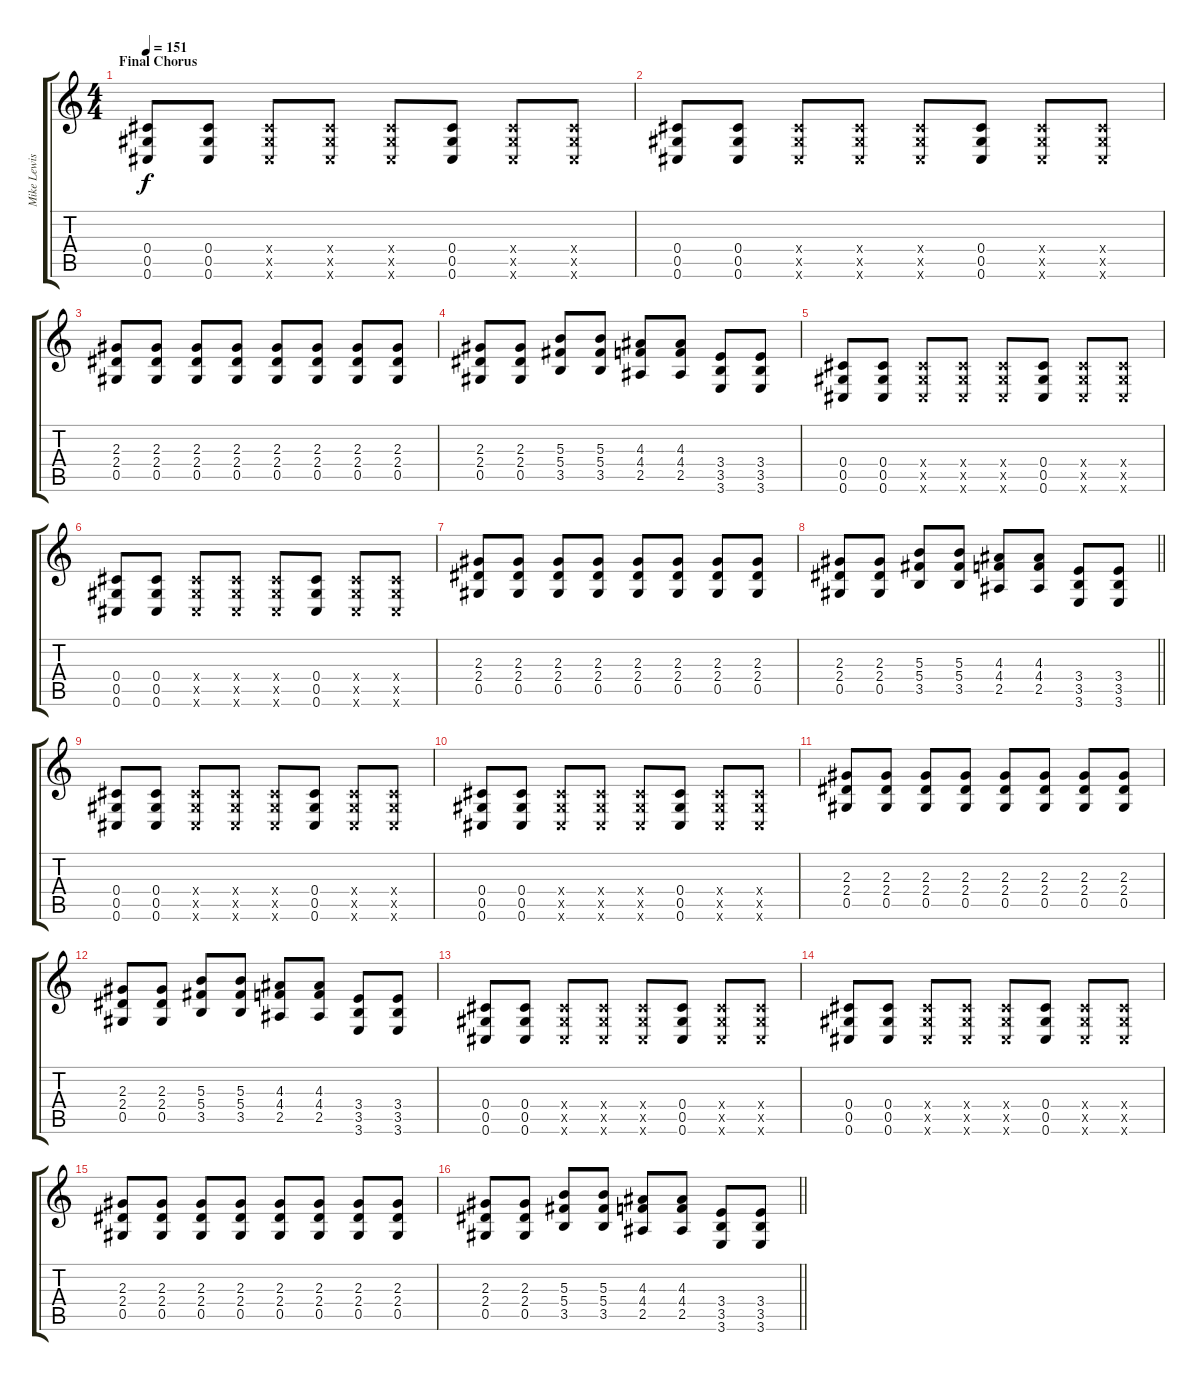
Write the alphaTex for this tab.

\track ("Mike Lewis [Rhythm Guitar R]" "Mike Lewis") {instrument overdrivenguitar}
\staff {score tabs}
\tuning (Eb4 Bb3 Gb3 Db3 Ab2 Db2) {hide}
\ts (4 4)
\section ("" "Final Chorus")
\tempo 151
\clef g2
\ks c
(0.4 0.5 0.6).8{dy f} (0.4 0.5 0.6).8 (0.4{x} 0.5{x} 0.6{x}).8 (0.4{x} 0.5{x} 0.6{x}).8 (0.4{x} 0.5{x} 0.6{x}).8 (0.4 0.5 0.6).8 (0.4{x} 0.5{x} 0.6{x}).8 (0.4{x} 0.5{x} 0.6{x}).8 |
(0.4 0.5 0.6).8 (0.4 0.5 0.6).8 (0.4{x} 0.5{x} 0.6{x}).8 (0.4{x} 0.5{x} 0.6{x}).8 (0.4{x} 0.5{x} 0.6{x}).8 (0.4 0.5 0.6).8 (0.4{x} 0.5{x} 0.6{x}).8 (0.4{x} 0.5{x} 0.6{x}).8 |
(2.3 2.4 0.5).8 (2.3 2.4 0.5).8 (2.3 2.4 0.5).8 (2.3 2.4 0.5).8 (2.3 2.4 0.5).8 (2.3 2.4 0.5).8 (2.3 2.4 0.5).8 (2.3 2.4 0.5).8 |
(2.3 2.4 0.5).8 (2.3 2.4 0.5).8 (5.3 5.4 3.5).8 (5.3 5.4 3.5).8 (4.3 4.4 2.5).8 (4.3 4.4 2.5).8 (3.4 3.5 3.6).8 (3.4 3.5 3.6).8 |
(0.4 0.5 0.6).8 (0.4 0.5 0.6).8 (0.4{x} 0.5{x} 0.6{x}).8 (0.4{x} 0.5{x} 0.6{x}).8 (0.4{x} 0.5{x} 0.6{x}).8 (0.4 0.5 0.6).8 (0.4{x} 0.5{x} 0.6{x}).8 (0.4{x} 0.5{x} 0.6{x}).8 |
(0.4 0.5 0.6).8 (0.4 0.5 0.6).8 (0.4{x} 0.5{x} 0.6{x}).8 (0.4{x} 0.5{x} 0.6{x}).8 (0.4{x} 0.5{x} 0.6{x}).8 (0.4 0.5 0.6).8 (0.4{x} 0.5{x} 0.6{x}).8 (0.4{x} 0.5{x} 0.6{x}).8 |
(2.3 2.4 0.5).8 (2.3 2.4 0.5).8 (2.3 2.4 0.5).8 (2.3 2.4 0.5).8 (2.3 2.4 0.5).8 (2.3 2.4 0.5).8 (2.3 2.4 0.5).8 (2.3 2.4 0.5).8 |
\barLineRight lightlight
(2.3 2.4 0.5).8 (2.3 2.4 0.5).8 (5.3 5.4 3.5).8 (5.3 5.4 3.5).8 (4.3 4.4 2.5).8 (4.3 4.4 2.5).8 (3.4 3.5 3.6).8 (3.4 3.5 3.6).8 |
(0.4 0.5 0.6).8 (0.4 0.5 0.6).8 (0.4{x} 0.5{x} 0.6{x}).8 (0.4{x} 0.5{x} 0.6{x}).8 (0.4{x} 0.5{x} 0.6{x}).8 (0.4 0.5 0.6).8 (0.4{x} 0.5{x} 0.6{x}).8 (0.4{x} 0.5{x} 0.6{x}).8 |
(0.4 0.5 0.6).8 (0.4 0.5 0.6).8 (0.4{x} 0.5{x} 0.6{x}).8 (0.4{x} 0.5{x} 0.6{x}).8 (0.4{x} 0.5{x} 0.6{x}).8 (0.4 0.5 0.6).8 (0.4{x} 0.5{x} 0.6{x}).8 (0.4{x} 0.5{x} 0.6{x}).8 |
(2.3 2.4 0.5).8 (2.3 2.4 0.5).8 (2.3 2.4 0.5).8 (2.3 2.4 0.5).8 (2.3 2.4 0.5).8 (2.3 2.4 0.5).8 (2.3 2.4 0.5).8 (2.3 2.4 0.5).8 |
(2.3 2.4 0.5).8 (2.3 2.4 0.5).8 (5.3 5.4 3.5).8 (5.3 5.4 3.5).8 (4.3 4.4 2.5).8 (4.3 4.4 2.5).8 (3.4 3.5 3.6).8 (3.4 3.5 3.6).8 |
(0.4 0.5 0.6).8 (0.4 0.5 0.6).8 (0.4{x} 0.5{x} 0.6{x}).8 (0.4{x} 0.5{x} 0.6{x}).8 (0.4{x} 0.5{x} 0.6{x}).8 (0.4 0.5 0.6).8 (0.4{x} 0.5{x} 0.6{x}).8 (0.4{x} 0.5{x} 0.6{x}).8 |
(0.4 0.5 0.6).8 (0.4 0.5 0.6).8 (0.4{x} 0.5{x} 0.6{x}).8 (0.4{x} 0.5{x} 0.6{x}).8 (0.4{x} 0.5{x} 0.6{x}).8 (0.4 0.5 0.6).8 (0.4{x} 0.5{x} 0.6{x}).8 (0.4{x} 0.5{x} 0.6{x}).8 |
(2.3 2.4 0.5).8 (2.3 2.4 0.5).8 (2.3 2.4 0.5).8 (2.3 2.4 0.5).8 (2.3 2.4 0.5).8 (2.3 2.4 0.5).8 (2.3 2.4 0.5).8 (2.3 2.4 0.5).8 |
\barLineRight lightlight
(2.3 2.4 0.5).8 (2.3 2.4 0.5).8 (5.3 5.4 3.5).8 (5.3 5.4 3.5).8 (4.3 4.4 2.5).8 (4.3 4.4 2.5).8 (3.4 3.5 3.6).8 (3.4 3.5 3.6).8
